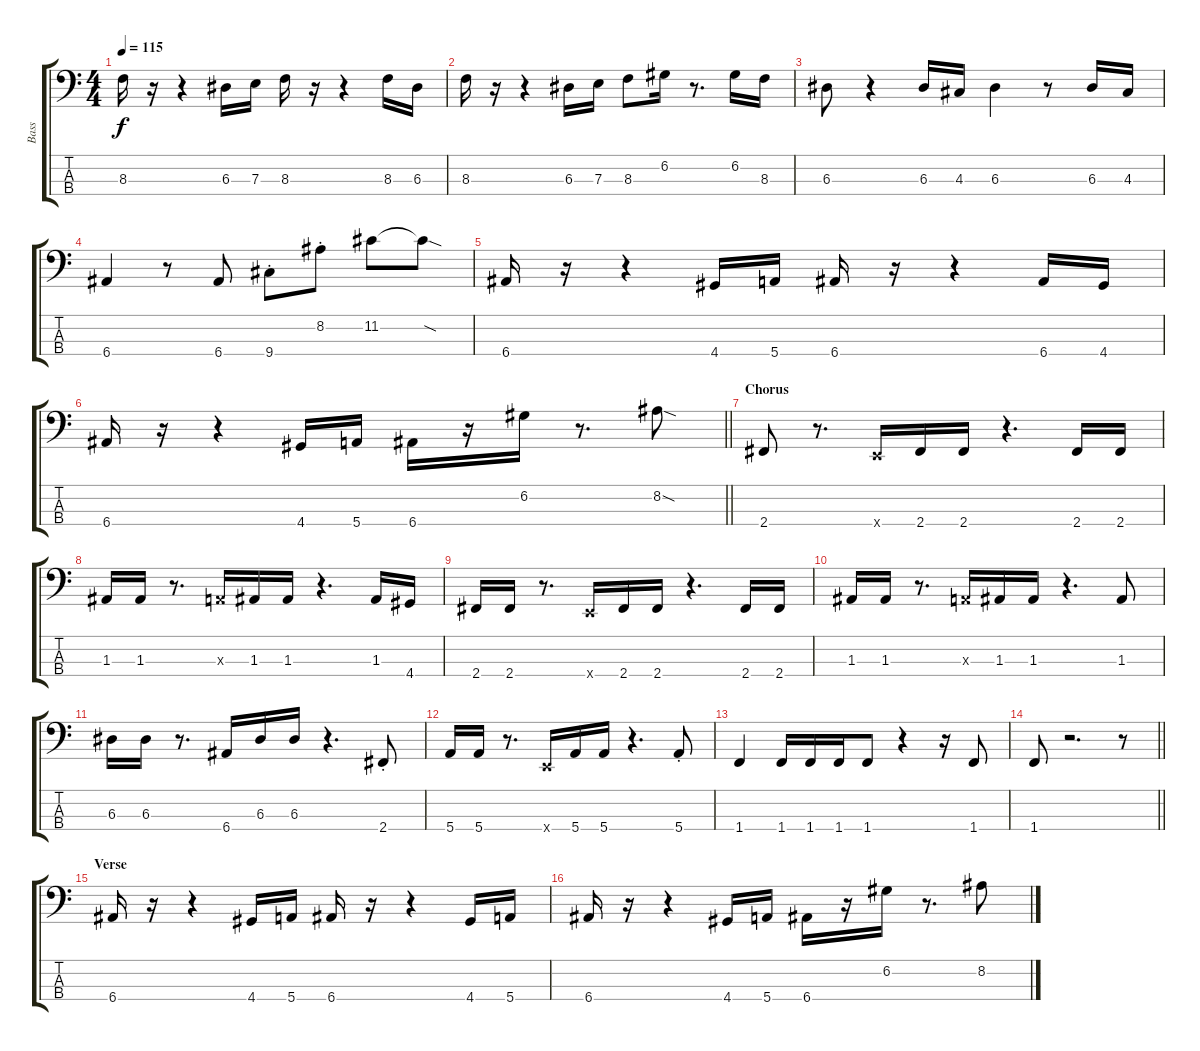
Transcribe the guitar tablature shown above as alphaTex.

\track ("Bass" "Bass") {instrument electricbassfinger}
\staff {score tabs}
\tuning (G2 D2 A1 E1) {hide}
\ts (4 4)
\tempo 115
\clef f4
\ks c
8.3.16{dy f} r.16 r.4 6.3.16 7.3.16 8.3.16 r.16 r.4 8.3.16 6.3.16 |
8.3.16 r.16 r.4 6.3.16 7.3.16 8.3.8 6.2.16 r.8{d} 6.2.16 8.3.16 |
6.3.8 r.4 6.3.16 4.3.16 6.3.4 r.8 6.3.16 4.3.16 |
6.4.4 r.8 6.4.8 9.4{st}.8 8.2{st}.8 11.2.8 11.2{sod t}.8 |
6.4.16 r.16 r.4 4.4.16 5.4.16 6.4.16 r.16 r.4 6.4.16 4.4.16 |
\barLineRight lightlight
6.4.16 r.16 r.4 4.4.16 5.4.16 6.4.16 r.16 6.2.16 r.8{d} 8.2{sod}.8 |
\section ("" "Chorus")
2.4.8 r.8{d} 0.4{x}.16 2.4.16 2.4.16 r.4{d} 2.4.16 2.4.16 |
1.3.16 1.3.16 r.8{d} 0.3{x}.16 1.3.16 1.3.16 r.4{d} 1.3.16 4.4.16 |
2.4.16 2.4.16 r.8{d} 0.4{x}.16 2.4.16 2.4.16 r.4{d} 2.4.16 2.4.16 |
1.3.16 1.3.16 r.8{d} 0.3{x}.16 1.3.16 1.3.16 r.4{d} 1.3.8 |
6.3.16 6.3.16 r.8{d} 6.4.16 6.3.16 6.3.16 r.4{d} 2.4{st}.8 |
5.4.16 5.4.16 r.8{d} 0.4{x}.16 5.4.16 5.4.16 r.4{d} 5.4{st}.8 |
1.4.4 1.4.16 1.4.16 1.4.16 1.4.8 r.4 r.16 1.4.8 |
\barLineRight lightlight
1.4.8 r.2{d} r.8 |
\section ("" "Verse")
6.4.16 r.16 r.4 4.4.16 5.4.16 6.4.16 r.16 r.4 4.4.16 5.4.16 |
6.4.16 r.16 r.4 4.4.16 5.4.16 6.4.16 r.16 6.2.16 r.8{d} 8.2.8
